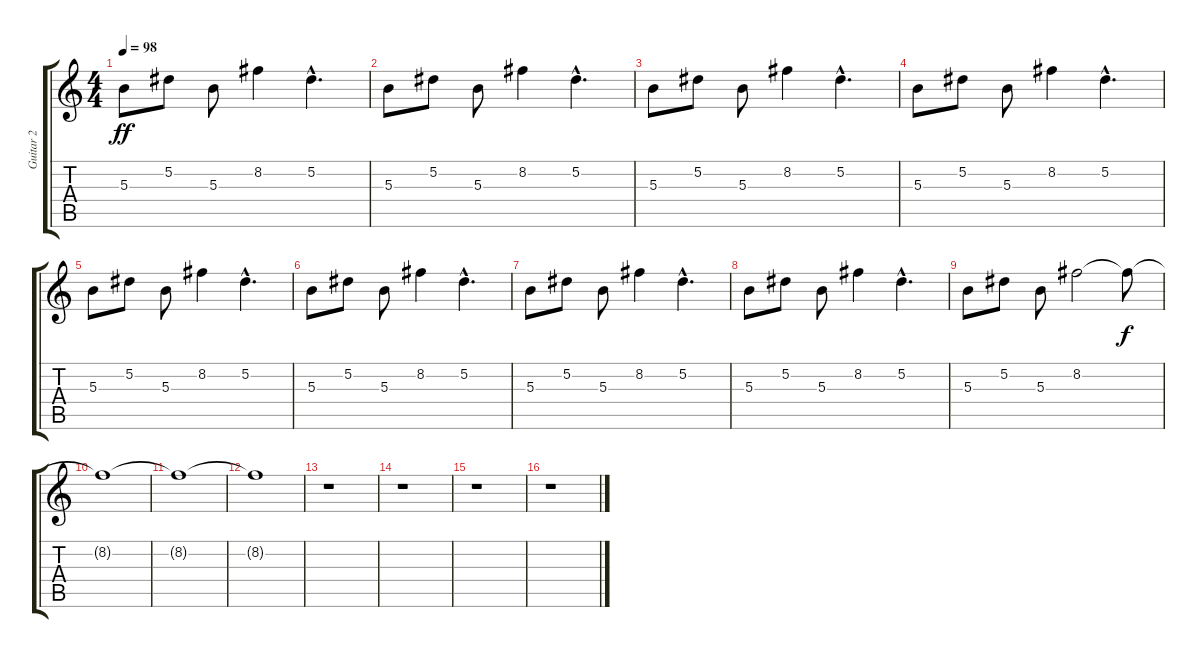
\track ("Guitar 2" "Guitar 2") {instrument distortionguitar}
\staff {score tabs}
\tuning (Eb4 Bb3 Gb3 Db3 Ab2 Db2) {hide}
\ts (4 4)
\tempo 98
\clef g2
\ks c
5.3.8{dy ff} 5.2.8 5.3.8 8.2.4 5.2{hac}.4{d} |
5.3.8 5.2.8 5.3.8 8.2.4 5.2{hac}.4{d} |
5.3.8 5.2.8 5.3.8 8.2.4 5.2{hac}.4{d} |
5.3.8 5.2.8 5.3.8 8.2.4 5.2{hac}.4{d} |
5.3.8 5.2.8 5.3.8 8.2.4 5.2{hac}.4{d} |
5.3.8 5.2.8 5.3.8 8.2.4 5.2{hac}.4{d} |
5.3.8 5.2.8 5.3.8 8.2.4 5.2{hac}.4{d} |
5.3.8 5.2.8 5.3.8 8.2.4 5.2{hac}.4{d} |
5.3.8 5.2.8 5.3.8 8.2.2{volume 0} 8.2{t}.8{dy f} |
8.2{t}.1 |
8.2{t}.1 |
8.2{t}.1 |
r.1 |
r.1 |
r.1 |
r.1
